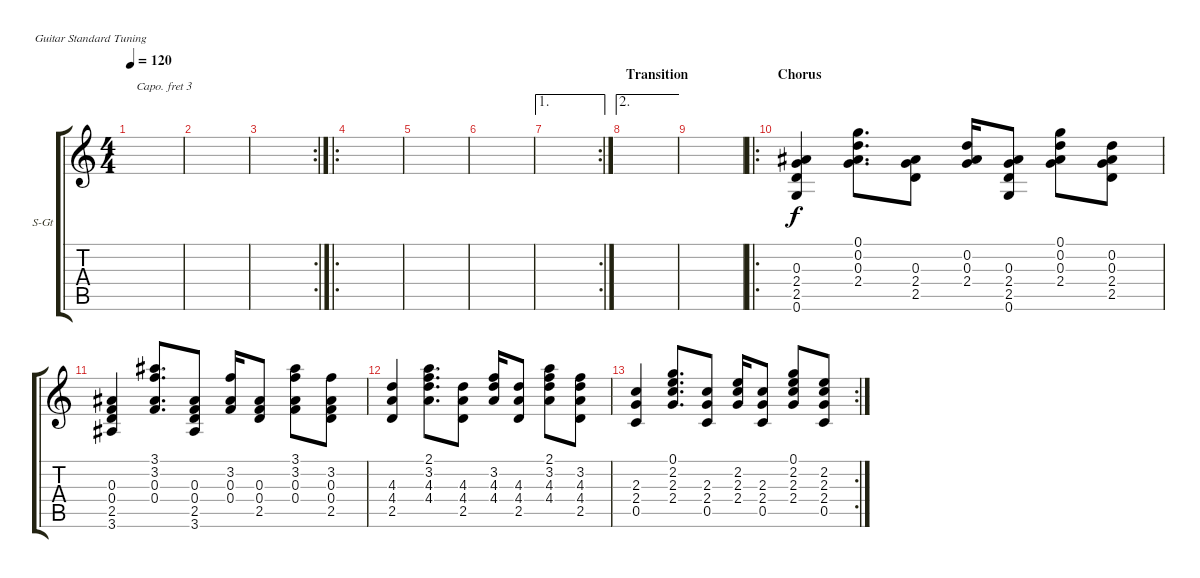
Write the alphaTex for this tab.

\defaultSystemsLayout 4
\bracketExtendMode groupsimilarinstruments
\firstSystemTrackNameOrientation horizontal
\otherSystemsTrackNameOrientation horizontal
\track ("Steel Guitar" "S-Gt") {instrument acousticguitarsteel}
\staff {score tabs}
\capo 3
\tuning (E4 B3 G3 D3 A2 E2)
\ts (4 4)
\tempo 120
\clef g2
\ks c
|
|
\rc 2
|
\ro
|
|
|
\ae 1
\rc 2
|
\ae 2
\section ("" "Transition")
|
|
\ro
\section ("" "Chorus")
(0.6 2.5 2.4 0.3).4 (0.2 0.3 2.4 0.1).8{d} (2.5 2.4 0.3).8 (0.2 0.3 2.4).16 (2.4 0.3 2.5 0.6).8 (2.4 0.2 0.3 0.1).8 (0.2 0.3 2.4 2.5).8 |
(3.6 2.5 0.3 0.4).4 (3.2 0.3 3.1 0.4).8{d} (2.5 0.3 0.4 3.6).8 (3.2 0.3 0.4).16 (0.3 2.5 0.4).8 (3.2 0.3 3.1 0.4).8 (3.2 0.3 2.5 0.4).8 |
(2.5 4.4 4.3).4 (3.2 4.3 4.4 2.1).8{d} (2.5 4.4 4.3).8 (3.2 4.3 4.4).16 (4.4 4.3 2.5).8 (4.4 3.2 4.3 2.1).8 (3.2 4.3 4.4 2.5).8 |
\rc 2
(0.5 2.4 2.3).4 (2.2 2.3 2.4 0.1).8{d} (0.5 2.4 2.3).8 (2.2 2.3 2.4).16 (2.4 2.3 0.5).8 (2.4 2.2 2.3 0.1).8 (2.2 2.3 2.4 0.5).8
